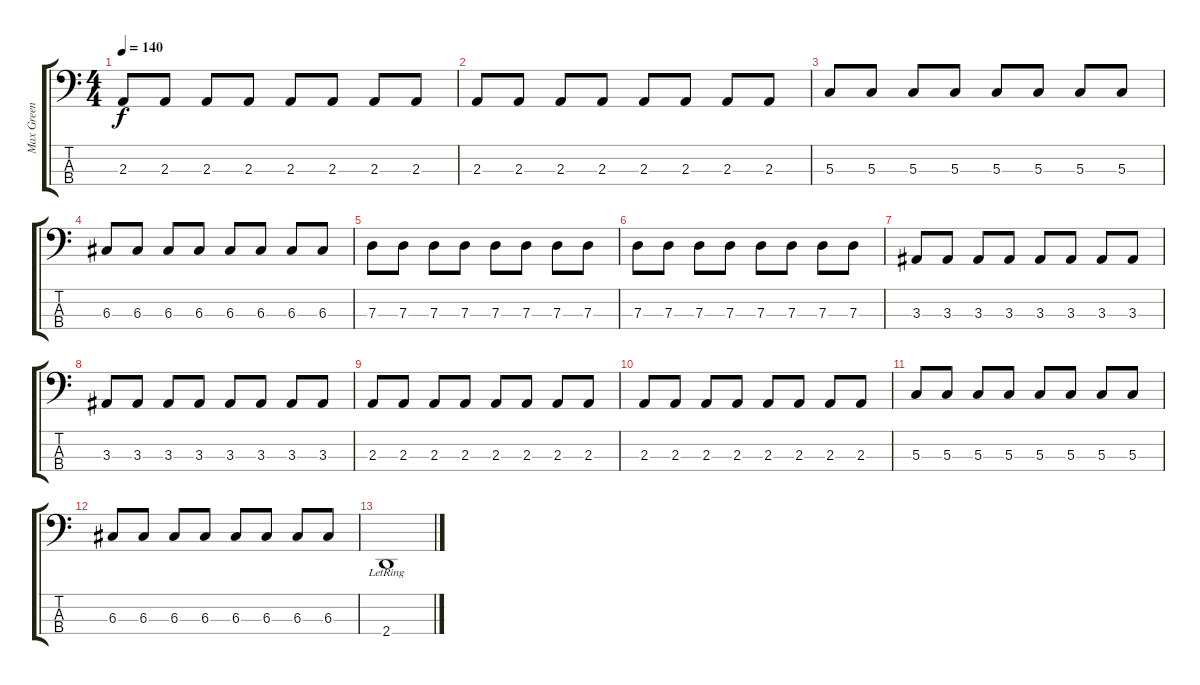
\track ("Max Green" "Max Green") {instrument electricbasspick}
\staff {score tabs}
\tuning (F2 C2 G1 C1) {hide}
\ts (4 4)
\tempo 140
\clef f4
\ks c
2.3.8{dy f} 2.3.8 2.3.8 2.3.8 2.3.8 2.3.8 2.3.8 2.3.8 |
2.3.8 2.3.8 2.3.8 2.3.8 2.3.8 2.3.8 2.3.8 2.3.8 |
5.3.8 5.3.8 5.3.8 5.3.8 5.3.8 5.3.8 5.3.8 5.3.8 |
6.3.8 6.3.8 6.3.8 6.3.8 6.3.8 6.3.8 6.3.8 6.3.8 |
7.3.8 7.3.8 7.3.8 7.3.8 7.3.8 7.3.8 7.3.8 7.3.8 |
7.3.8 7.3.8 7.3.8 7.3.8 7.3.8 7.3.8 7.3.8 7.3.8 |
3.3.8 3.3.8 3.3.8 3.3.8 3.3.8 3.3.8 3.3.8 3.3.8 |
3.3.8 3.3.8 3.3.8 3.3.8 3.3.8 3.3.8 3.3.8 3.3.8 |
2.3.8 2.3.8 2.3.8 2.3.8 2.3.8 2.3.8 2.3.8 2.3.8 |
2.3.8 2.3.8 2.3.8 2.3.8 2.3.8 2.3.8 2.3.8 2.3.8 |
5.3.8 5.3.8 5.3.8 5.3.8 5.3.8 5.3.8 5.3.8 5.3.8 |
6.3.8 6.3.8 6.3.8 6.3.8 6.3.8 6.3.8 6.3.8 6.3.8 |
2.4{lr}.1
